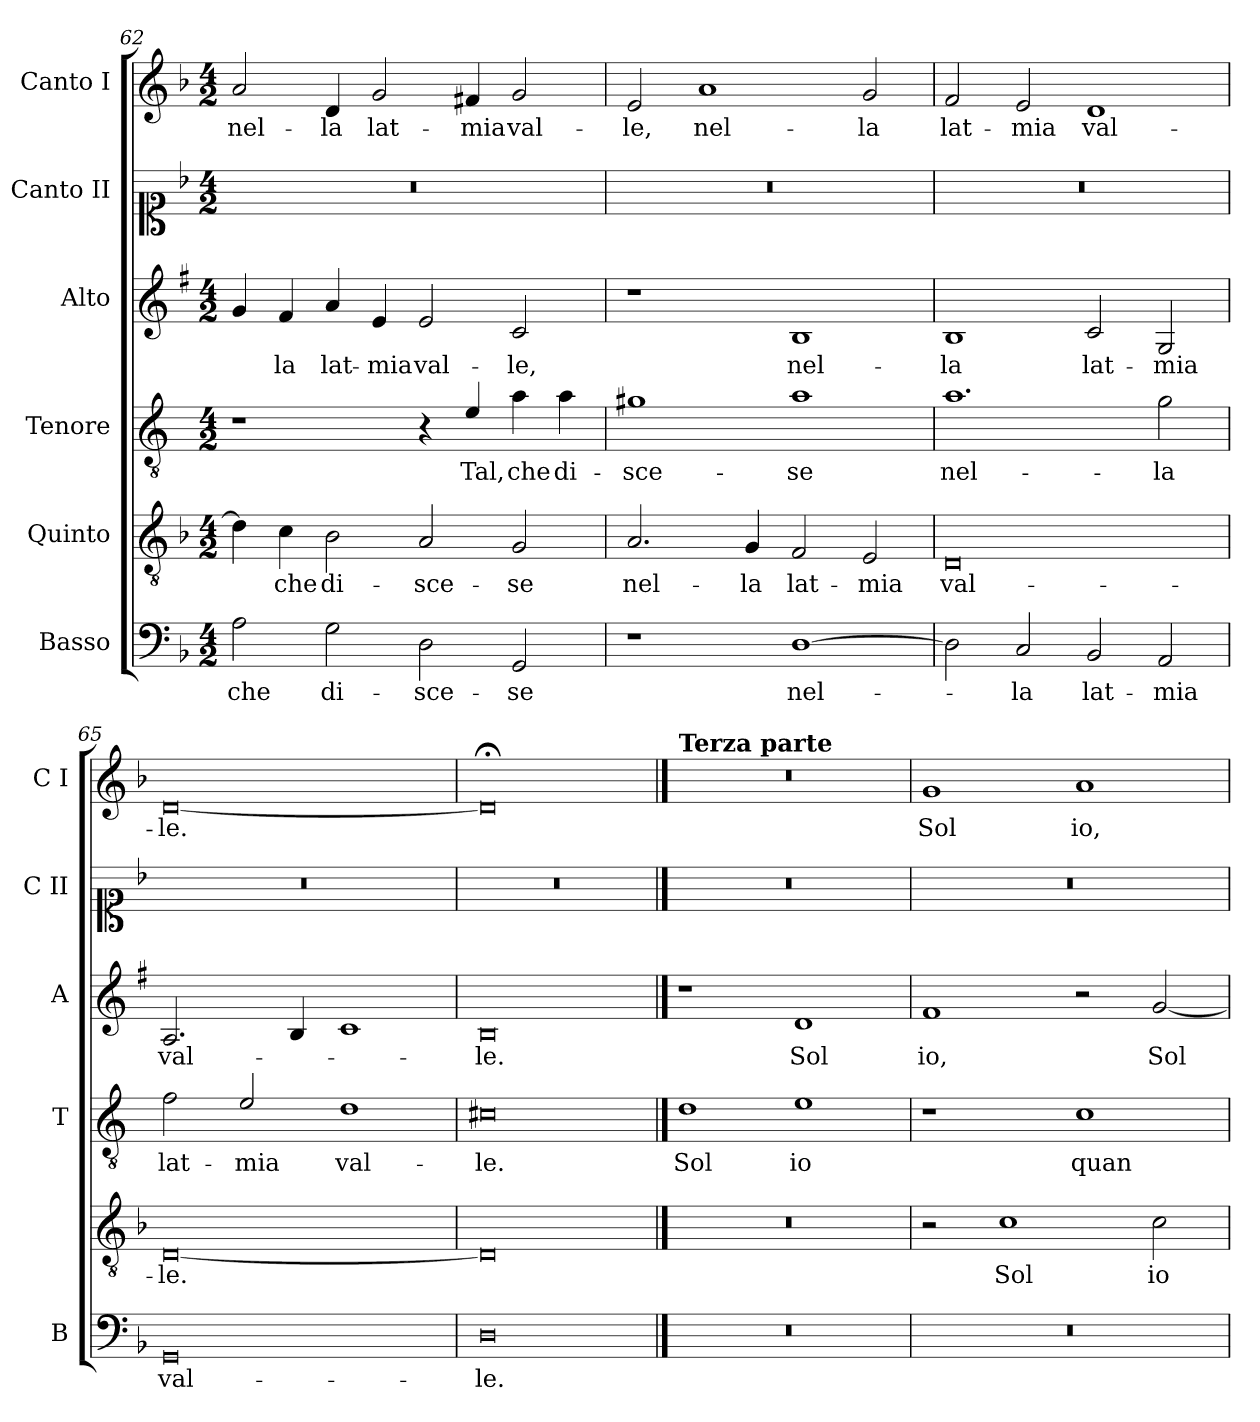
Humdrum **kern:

**kern	**text	**kern	**text	**kern	**text	**kern	**text	**kern	**kern	**text
*part6	*part6	*part5	*part5	*part4	*part4	*part3	*part3	*part2	*part1	*part1
*staff6	*staff6	*staff5	*staff5	*staff4	*staff4	*staff3	*staff3	*staff2	*staff1	*staff1
*I"Basso	*	*I"Quinto	*	*I"Tenore	*	*I"Alto	*	*I"Canto II	*I"Canto I	*
*I'B	*	*	*	*I'T	*	*I'A	*	*I'C II	*I'C I	*
*clefF4	*	*clefGv2	*	*clefGv2	*	*clefG2	*	*clefC1	*clefG2	*
*	*	*	*	*ITrd4c7	*	*ITrd1c2	*	*	*	*
*k[b-]	*	*k[b-]	*	*k[b-]	*	*k[b-]	*	*k[b-]	*k[b-]	*
*F:	*	*F:	*	*F:	*	*F:	*	*F:	*F:	*
*M4/2	*	*M4/2	*	*M4/2	*	*M4/2	*	*M4/2	*M4/2	*
=62	=62	=62	=62	=62	=62	=62	=62	=62	=62	=62
!	!LO:LY:b	!	!	!	!	!	!	!	!	!LO:LY:b
2A\	che	4d\]	.	1r	.	4f/	.	0r	2a/	nel-
!	!	!	!LO:LY:b	!	!	!	!LO:LY:b	!	!	!
.	.	4c\	che	.	.	4e/	-la	.	.	.
!	!LO:LY:b	!	!LO:LY:b	!	!	!	!LO:LY:b	!	!	!LO:LY:b
2G\	di-	2B-\	di-	.	.	4g/	lat-	.	4d/	-la
!	!	!	!	!	!	!	!LO:LY:b	!	!	!LO:LY:b
.	.	.	.	.	.	4d/	-mia	.	2g/	lat-
!	!LO:LY:b	!	!LO:LY:b	!	!	!	!LO:LY:b	!	!	!
2D\	-sce-	2A/	-sce-	4r	.	2d/	val-	.	.	.
!	!	!	!	!	!LO:LY:b	!	!	!	!	!LO:LY:b
.	.	.	.	4A/	Tal,	.	.	.	4f#X/	-mia
!	!LO:LY:b	!	!LO:LY:b	!	!LO:LY:b	!	!LO:LY:b	!	!	!LO:LY:b
2GG/	-se	2G/	-se	4d\	che	2B-/	-le,	.	2g/	val-
!	!	!	!	!	!LO:LY:b	!	!	!	!	!
.	.	.	.	4d\	di-	.	.	.	.	.
=63	=63	=63	=63	=63	=63	=63	=63	=63	=63	=63
!	!	!	!LO:LY:b	!	!LO:LY:b	!	!	!	!	!LO:LY:b
1r	.	2.A/	nel-	1c#X	-sce-	1r	.	0r	2e/	-le,
!	!	!	!	!	!	!	!	!	!	!LO:LY:b
.	.	.	.	.	.	.	.	.	1a	nel-
!	!	!	!LO:LY:b	!	!	!	!	!	!	!
.	.	4G/	-la	.	.	.	.	.	.	.
!	!LO:LY:b	!	!LO:LY:b	!	!LO:LY:b	!	!LO:LY:b	!	!	!
[1D	nel-	2F/	lat-	1d	-se	1A	nel-	.	.	.
!	!	!	!LO:LY:b	!	!	!	!	!	!	!LO:LY:b
.	.	2E/	-mia	.	.	.	.	.	2g/	-la
=64	=64	=64	=64	=64	=64	=64	=64	=64	=64	=64
!	!	!	!LO:LY:b	!	!LO:LY:b	!	!LO:LY:b	!	!	!LO:LY:b
2D\]	.	0D	val-	1.d	nel-	1A	-la	0r	2f/	lat-
!	!LO:LY:b	!	!	!	!	!	!	!	!	!LO:LY:b
2C/	-la	.	.	.	.	.	.	.	2e/	-mia
!	!LO:LY:b	!	!	!	!	!	!LO:LY:b	!	!	!LO:LY:b
2BB-/	lat-	.	.	.	.	2B-/	lat-	.	1d	val-
!	!LO:LY:b	!	!	!	!LO:LY:b	!	!LO:LY:b	!	!	!
2AA/	-mia	.	.	2c\	-la	2F/	-mia	.	.	.
!!LO:LB:g=z
=65	=65	=65	=65	=65	=65	=65	=65	=65	=65	=65
!	!LO:LY:b	!	!LO:LY:b	!	!LO:LY:b	!	!LO:LY:b	!	!	!LO:LY:b
0GG	val-	[0D	-le.	2B-\	lat-	2.G/	val-	0r	[0d	-le.
!	!	!	!	!	!LO:LY:b	!	!	!	!	!
.	.	.	.	2A/	-mia	.	.	.	.	.
.	.	.	.	.	.	4A/	.	.	.	.
!	!	!	!	!	!LO:LY:b	!	!	!	!	!
.	.	.	.	1G	val-	1B-	.	.	.	.
=66	=66	=66	=66	=66	=66	=66	=66	=66	=66	=66
!	!LO:LY:b	!	!	!	!LO:LY:b	!	!LO:LY:b	!	!	!
0D	-le.	0D]	.	0F#X	-le.	0A	-le.	0r	0d;<]	.
==67	==67	==67	==67	==67	==67	==67	==67	==67	==67	==67
!	!	!	!	!	!	!	!	!	!LO:TX:a:B:t=Terza parte	!
!	!	!	!	!	!LO:LY:b	!	!	!	!	!
0r	.	0r	.	1G	Sol	1r	.	0r	0r	.
!	!	!	!	!	!LO:LY:b	!	!LO:LY:b	!	!	!
.	.	.	.	1A	io	1c	Sol	.	.	.
=68	=68	=68	=68	=68	=68	=68	=68	=68	=68	=68
!	!	!	!	!	!	!	!LO:LY:b	!	!	!LO:LY:b
0r	.	2r	.	1r	.	1e	io,	0r	1g	Sol
!	!	!	!LO:LY:b	!	!	!	!	!	!	!
.	.	1c	Sol	.	.	.	.	.	.	.
!	!	!	!	!	!LO:LY:b	!	!	!	!	!LO:LY:b
.	.	.	.	1F	quan-	2r	.	.	1a	io,
!	!	!	!LO:LY:b	!	!	!	!LO:LY:b	!	!	!
.	.	2c\	io	.	.	[2f/	Sol	.	.	.
=	=	=	=	=	=	=	=	=	=	=
*-	*-	*-	*-	*-	*-	*-	*-	*-	*-	*-
